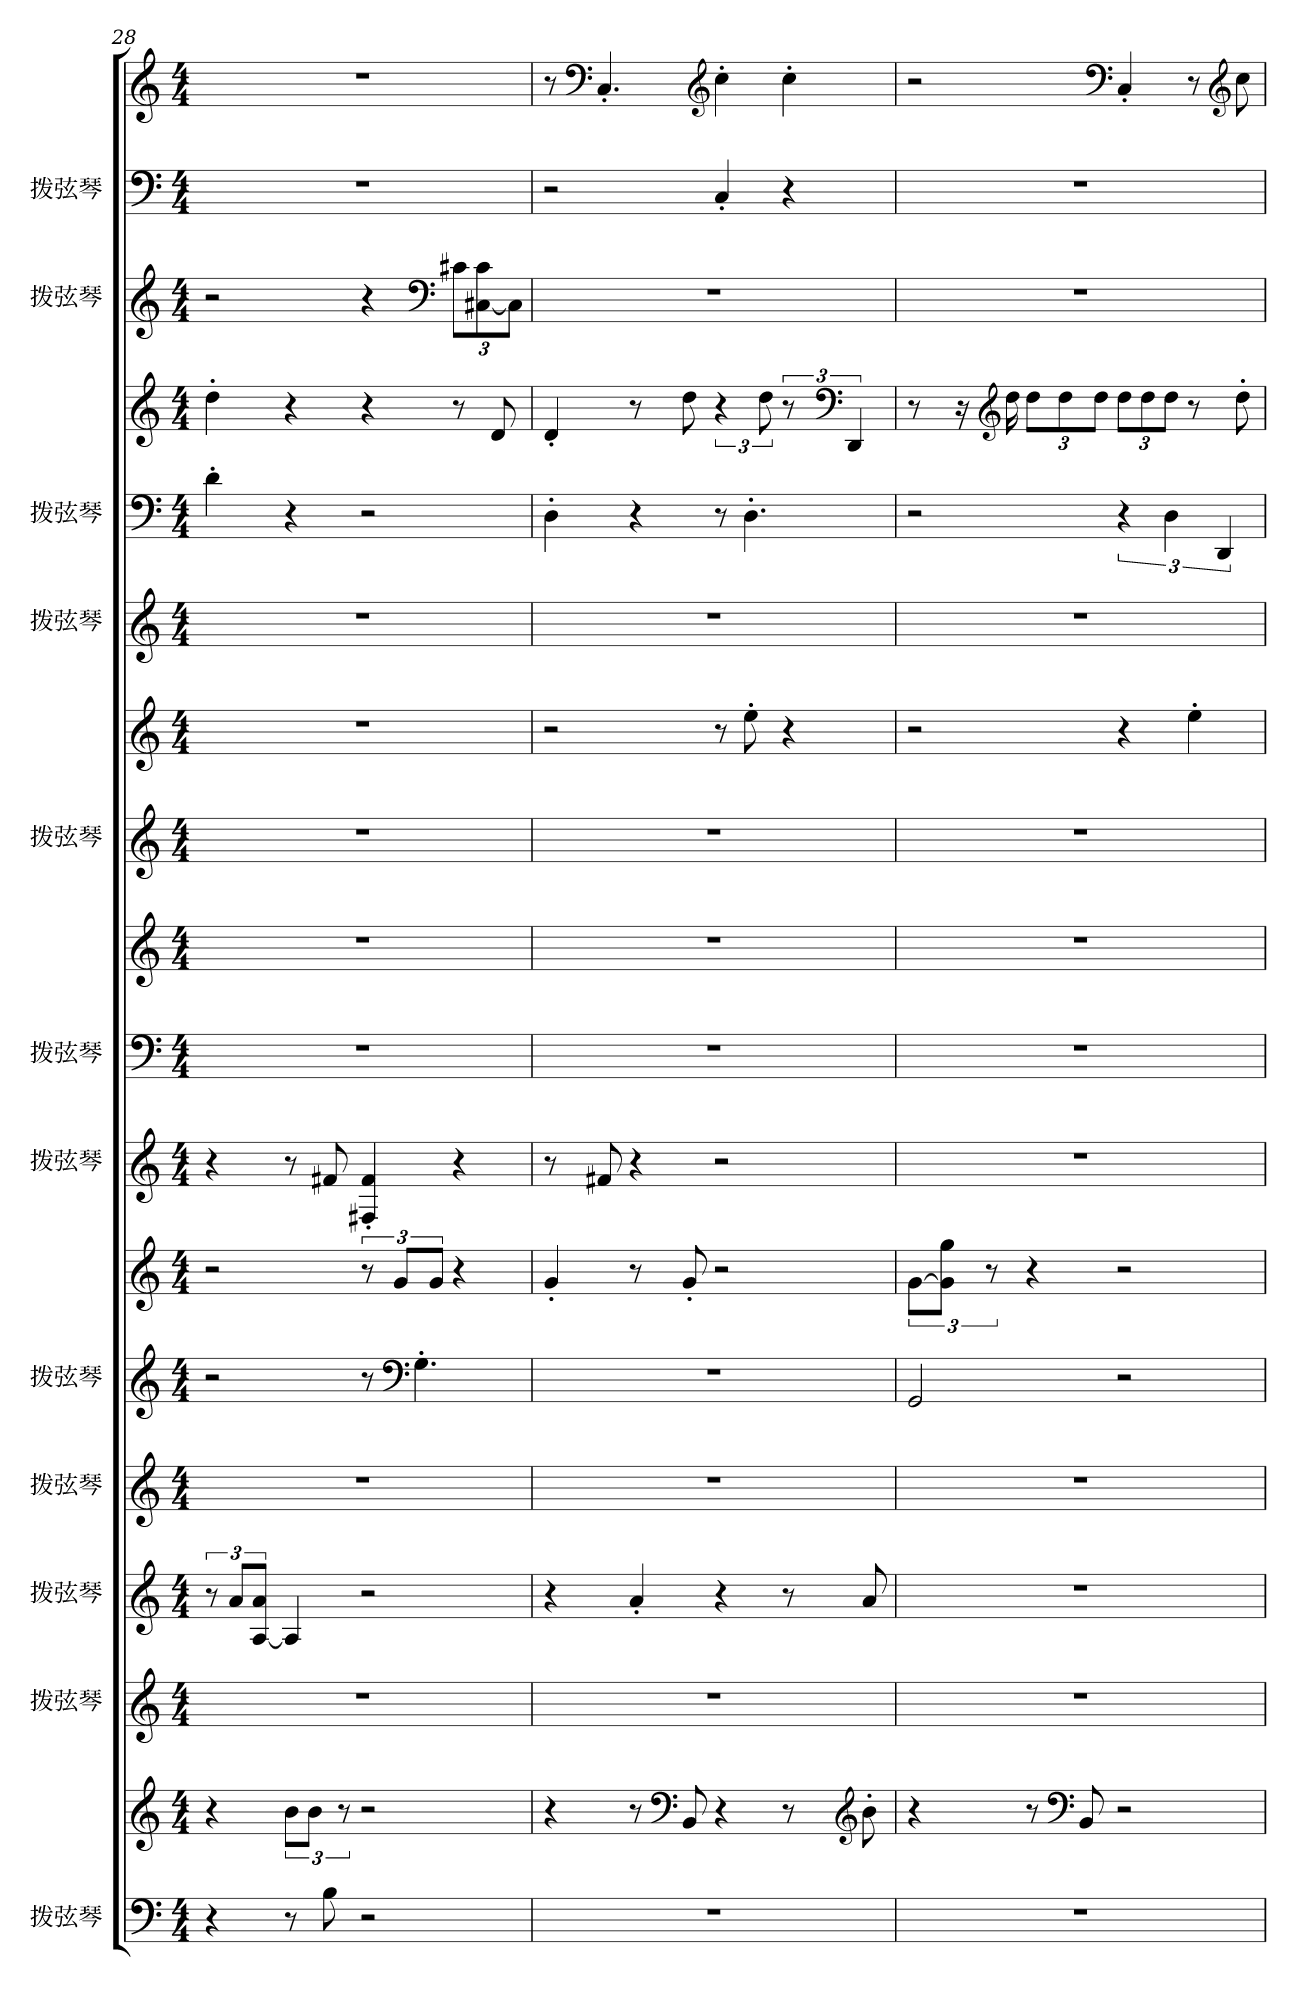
**kern	**kern	**kern	**kern	**kern	**kern	**kern	**kern	**kern	**kern	**kern	**kern	**kern	**kern	**kern	**kern	**kern	**kern
*part12	*part12	*part11	*part10	*part9	*part8	*part8	*part7	*part6	*part6	*part5	*part5	*part4	*part3	*part3	*part2	*part1	*part1
*staff18	*staff17	*staff16	*staff15	*staff14	*staff13	*staff12	*staff11	*staff10	*staff9	*staff8	*staff7	*staff6	*staff5	*staff4	*staff3	*staff2	*staff1
*I"拨弦琴	*	*I"拨弦琴	*I"拨弦琴	*I"拨弦琴	*I"拨弦琴	*	*I"拨弦琴	*I"拨弦琴	*	*I"拨弦琴	*	*I"拨弦琴	*I"拨弦琴	*	*I"拨弦琴	*I"拨弦琴	*
*clefF4	*clefG2	*clefG2	*clefG2	*clefG2	*clefG2	*clefG2	*clefG2	*clefF4	*clefG2	*clefG2	*clefG2	*clefG2	*clefF4	*clefG2	*clefG2	*clefF4	*clefG2
*k[]	*k[]	*k[]	*k[]	*k[]	*k[]	*k[]	*k[]	*k[]	*k[]	*k[]	*k[]	*k[]	*k[]	*k[]	*k[]	*k[]	*k[]
*M4/4	*M4/4	*M4/4	*M4/4	*M4/4	*M4/4	*M4/4	*M4/4	*M4/4	*M4/4	*M4/4	*M4/4	*M4/4	*M4/4	*M4/4	*M4/4	*M4/4	*M4/4
=28	=28	=28	=28	=28	=28	=28	=28	=28	=28	=28	=28	=28	=28	=28	=28	=28	=28
4r	4r	1r	12r	1r	2r	2r	4r	1r	1r	1r	1r	1r	4d'\	4dd'\	2r	1r	1r
.	.	.	12a/L	.	.	.	.	.	.	.	.	.	.	.	.	.	.
.	.	.	[12A/ 12a/J	.	.	.	.	.	.	.	.	.	.	.	.	.	.
8r	12b\L	.	4A/]	.	.	.	8r	.	.	.	.	.	4r	4r	.	.	.
.	12b\J	.	.	.	.	.	.	.	.	.	.	.	.	.	.	.	.
8B\	.	.	.	.	.	.	8f#X/	.	.	.	.	.	.	.	.	.	.
.	12r	.	.	.	.	.	.	.	.	.	.	.	.	.	.	.	.
2r	2r	.	2r	.	8r	12r	4F#X/' 4f#/'	.	.	.	.	.	2r	4r	4r	.	.
.	.	.	.	.	.	12g/L	.	.	.	.	.	.	.	.	.	.	.
*	*	*	*	*	*clefF4	*	*	*	*	*	*	*	*	*	*	*	*
.	.	.	.	.	4.G'\	.	.	.	.	.	.	.	.	.	.	.	.
.	.	.	.	.	.	12g/J	.	.	.	.	.	.	.	.	.	.	.
*	*	*	*	*	*	*	*	*	*	*	*	*	*	*	*clefF4	*	*
*	*	*	*	*	*	*	*	*	*	*	*	*	*	*	*Xbrackettup	*	*
.	.	.	.	.	.	4r	4r	.	.	.	.	.	.	8r	12c#X\L	.	.
.	.	.	.	.	.	.	.	.	.	.	.	.	.	.	[12C#X\ 12c#\	.	.
.	.	.	.	.	.	.	.	.	.	.	.	.	.	8d/	.	.	.
.	.	.	.	.	.	.	.	.	.	.	.	.	.	.	12C#\J]	.	.
!!LO:PB:g=z
=29	=29	=29	=29	=29	=29	=29	=29	=29	=29	=29	=29	=29	=29	=29	=29	=29	=29
1r	4r	1r	4r	1r	1r	4g'/	8r	1r	1r	1r	2r	1r	4D'\	4d'/	1r	2r	8r
*	*	*	*	*	*	*	*	*	*	*	*	*	*	*	*	*	*clefF4
.	.	.	.	.	.	.	8f#X/	.	.	.	.	.	.	.	.	.	4.C'/
.	8r	.	4a'/	.	.	8r	4r	.	.	.	.	.	4r	8r	.	.	.
*	*clefF4	*	*	*	*	*	*	*	*	*	*	*	*	*	*	*	*
.	8BB/	.	.	.	.	8g'/	.	.	.	.	.	.	.	8dd\	.	.	.
*	*	*	*	*	*	*	*	*	*	*	*	*	*	*	*	*	*clefG2
.	4r	.	4r	.	.	2r	2r	.	.	.	8r	.	8r	6r	.	4C'/	4cc'\
.	.	.	.	.	.	.	.	.	.	.	8ee'\	.	4.D'\	.	.	.	.
.	.	.	.	.	.	.	.	.	.	.	.	.	.	12dd\	.	.	.
.	8r	.	8r	.	.	.	.	.	.	.	4r	.	.	12r	.	4r	4cc'\
*	*	*	*	*	*	*	*	*	*	*	*	*	*	*clefF4	*	*	*
.	.	.	.	.	.	.	.	.	.	.	.	.	.	6DD/	.	.	.
*	*clefG2	*	*	*	*	*	*	*	*	*	*	*	*	*	*	*	*
.	8b'\	.	8a/	.	.	.	.	.	.	.	.	.	.	.	.	.	.
=30	=30	=30	=30	=30	=30	=30	=30	=30	=30	=30	=30	=30	=30	=30	=30	=30	=30
1r	4r	1r	1r	1r	2GG/	[12g\L	1r	1r	1r	1r	2r	1r	2r	8r	1r	1r	2r
.	.	.	.	.	.	12g\] 12gg\J	.	.	.	.	.	.	.	.	.	.	.
.	.	.	.	.	.	.	.	.	.	.	.	.	.	16r	.	.	.
.	.	.	.	.	.	12r	.	.	.	.	.	.	.	.	.	.	.
*	*	*	*	*	*	*	*	*	*	*	*	*	*	*clefG2	*	*	*
.	.	.	.	.	.	.	.	.	.	.	.	.	.	16dd\	.	.	.
*	*	*	*	*	*	*	*	*	*	*	*	*	*	*Xbrackettup	*	*	*
.	8r	.	.	.	.	4r	.	.	.	.	.	.	.	12dd\L	.	.	.
.	.	.	.	.	.	.	.	.	.	.	.	.	.	12dd\	.	.	.
*	*clefF4	*	*	*	*	*	*	*	*	*	*	*	*	*	*	*	*
.	8BB/	.	.	.	.	.	.	.	.	.	.	.	.	.	.	.	.
.	.	.	.	.	.	.	.	.	.	.	.	.	.	12dd\J	.	.	.
*	*	*	*	*	*	*	*	*	*	*	*	*	*	*	*	*	*clefF4
.	2r	.	.	.	2r	2r	.	.	.	.	4r	.	6r	12dd\L	.	.	4C'/
.	.	.	.	.	.	.	.	.	.	.	.	.	.	12dd\	.	.	.
.	.	.	.	.	.	.	.	.	.	.	.	.	6D\	12dd\J	.	.	.
.	.	.	.	.	.	.	.	.	.	.	4ee'\	.	.	8r	.	.	8r
.	.	.	.	.	.	.	.	.	.	.	.	.	6DD/	.	.	.	.
*	*	*	*	*	*	*	*	*	*	*	*	*	*	*	*	*	*clefG2
.	.	.	.	.	.	.	.	.	.	.	.	.	.	8dd'\	.	.	8cc\
=	=	=	=	=	=	=	=	=	=	=	=	=	=	=	=	=	=
*-	*-	*-	*-	*-	*-	*-	*-	*-	*-	*-	*-	*-	*-	*-	*-	*-	*-
